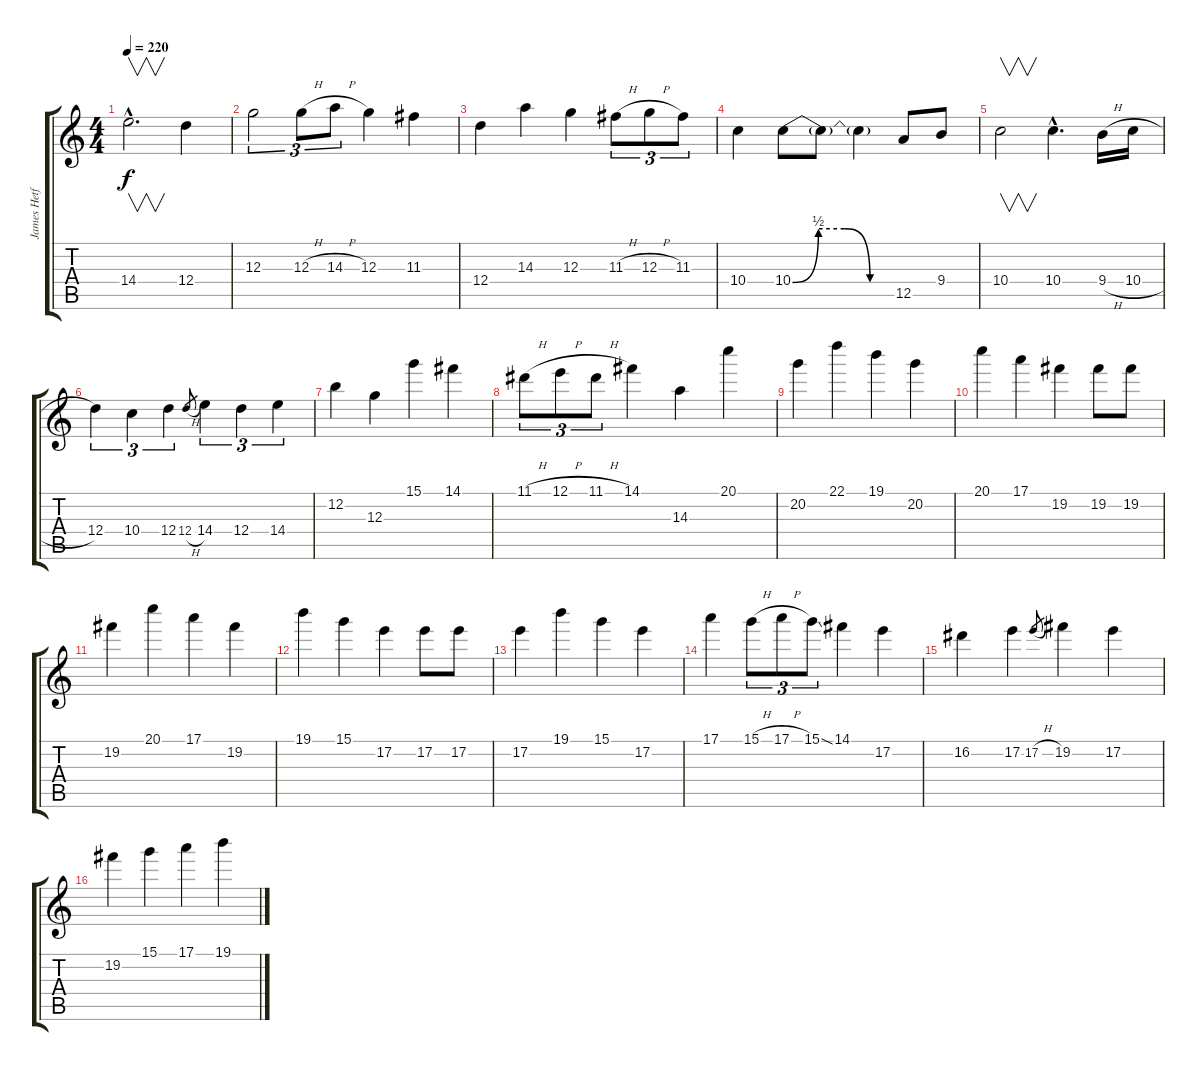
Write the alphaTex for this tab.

\track ("James Hetfield Distortion" "James Hetf") {instrument distortionguitar}
\staff {score tabs}
\tuning (E4 B3 G3 D3 A2 E2) {hide}
\ts (4 4)
\tempo 220
\clef g2
\ks c
14.4{hac}.2{v d dy f} 12.4.4 |
12.3.2{tu (3 2)} 12.3{h}.8{tu (3 2)} 14.3{h}.8{tu (3 2)} 12.3.4 11.3.4 |
12.4.4 14.3.4 12.3.4 11.3{h}.8{tu (3 2)} 12.3{h}.8{tu (3 2)} 11.3.8{tu (3 2)} |
10.4.4 10.4{be (custom 0 0 15 2 30 2 45 0 60 0)}.8 10.4{t}.8 10.4{t}.4 12.5.8 9.4.8 |
10.4.2{v} 10.4{hac}.4{d} 9.4{h}.16 10.4{h}.16 |
12.4.4{tu (3 2)} 10.4.4{tu (3 2)} 12.4.4{tu (3 2)} 12.4{h}.8{gr} 14.4.4{tu (3 2)} 12.4.4{tu (3 2)} 14.4.4{tu (3 2)} |
12.2.4 12.3.4 15.1.4 14.1.4 |
11.1{h}.8{tu (3 2)} 12.1{h}.8{tu (3 2)} 11.1{h}.8{tu (3 2)} 14.1.4 14.3.4 20.1.4 |
20.2.4 22.1.4 19.1.4 20.2.4 |
20.1.4 17.1.4 19.2.4 19.2.8 19.2.8 |
19.2.4 20.1.4 17.1.4 19.2.4 |
19.1.4 15.1.4 17.2.4 17.2.8 17.2.8 |
17.2.4 19.1.4 15.1.4 17.2.4 |
17.1.4 15.1{h}.8{tu (3 2)} 17.1{h}.8{tu (3 2)} 15.1{ss}.8{tu (3 2)} 14.1.4 17.2.4 |
16.2.4 17.2.4 17.2{h}.8{gr} 19.2.4 17.2.4 |
19.2.4 15.1.4 17.1.4 19.1.4
